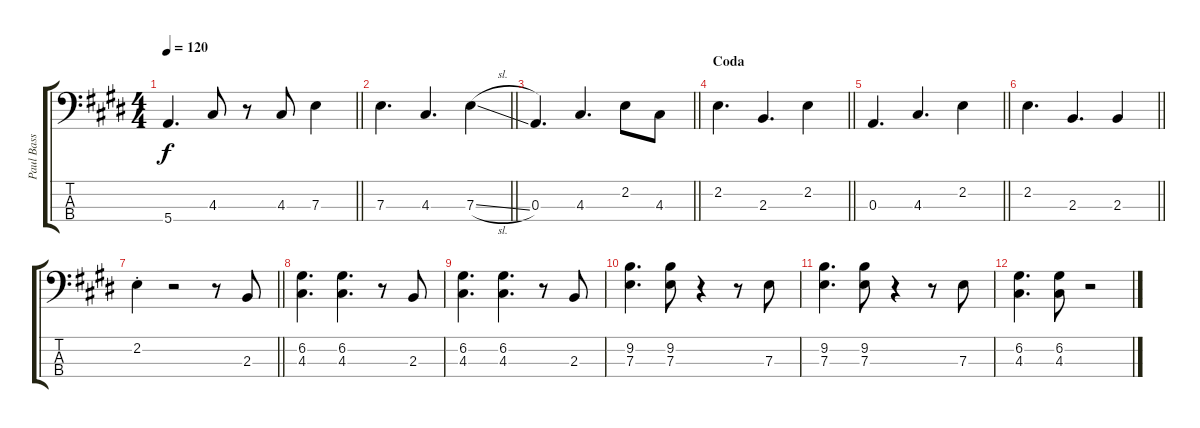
\track ("Paul Bass" "Paul Bass") {instrument electricbassfinger}
\staff {score tabs}
\tuning (G2 D2 A1 E1) {hide}
\ts (4 4)
\tempo 120
\clef f4
\barLineRight lightlight
\ks e
5.4.4{d dy f} 4.3.8 r.8 4.3.8 7.3.4 |
\barLineRight lightlight
7.3.4{d} 4.3.4{d} 7.3{sl}.4 |
\barLineRight lightlight
0.3.4{d} 4.3.4{d} 2.2.8 4.3.8 |
\section ("" "Coda")
\barLineRight lightlight
2.2.4{d} 2.3.4{d} 2.2.4 |
\barLineRight lightlight
0.3.4{d} 4.3.4{d} 2.2.4 |
\barLineRight lightlight
2.2.4{d} 2.3.4{d} 2.3.4 |
\barLineRight lightlight
2.2{st}.4 r.2 r.8 2.3.8 |
(6.2 4.3).4{d} (6.2 4.3).4{d} r.8 2.3.8 |
(6.2 4.3).4{d} (6.2 4.3).4{d} r.8 2.3.8 |
(9.2 7.3).4{d} (9.2 7.3).8 r.4 r.8 7.3.8 |
(9.2 7.3).4{d} (9.2 7.3).8 r.4 r.8 7.3.8 |
(6.2 4.3).4{d} (6.2 4.3).8 r.2
